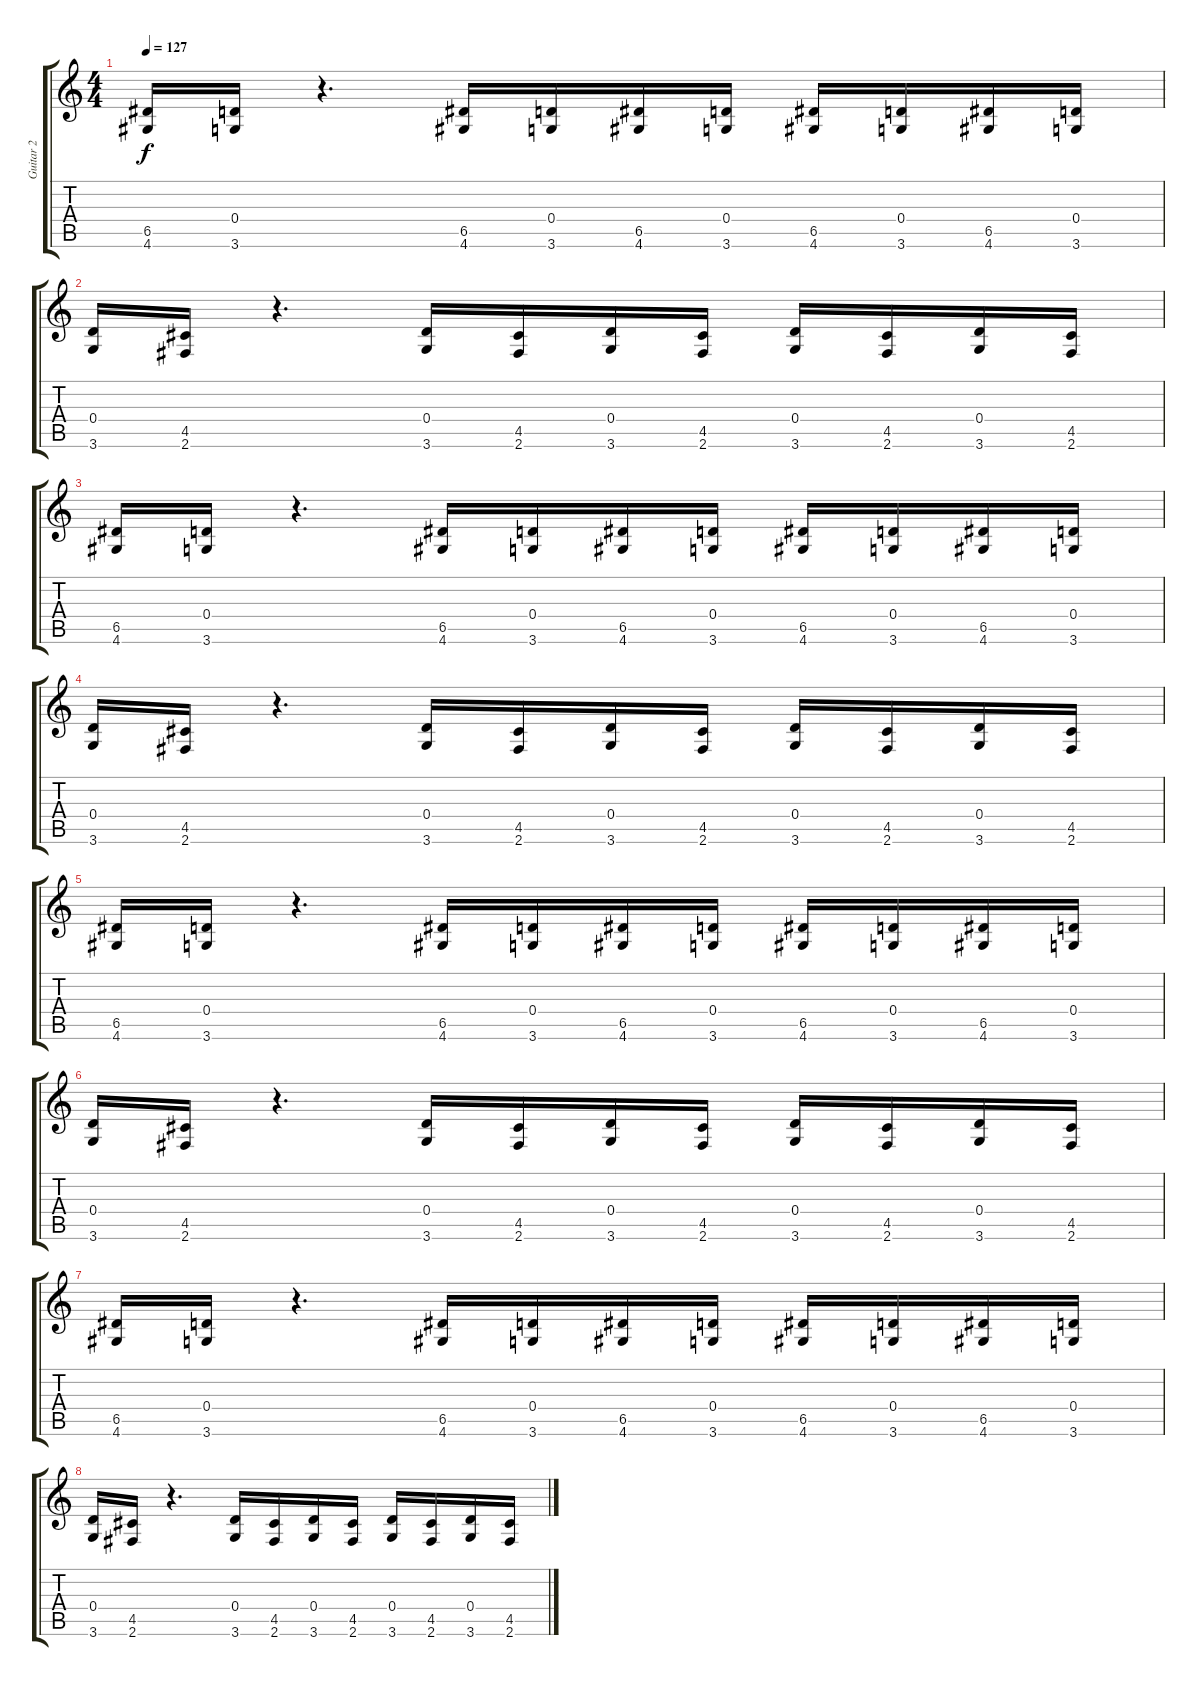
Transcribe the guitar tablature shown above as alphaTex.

\track ("Guitar 2" "Guitar 2") {instrument overdrivenguitar}
\staff {score tabs}
\tuning (E4 B3 G3 D3 A2 E2) {hide}
\ts (4 4)
\tempo 127
\clef g2
\ks c
(6.5 4.6).16{dy f} (0.4 3.6).16 r.4{d} (6.5 4.6).16 (0.4 3.6).16 (6.5 4.6).16 (0.4 3.6).16 (6.5 4.6).16 (0.4 3.6).16 (6.5 4.6).16 (0.4 3.6).16 |
(0.4 3.6).16 (4.5 2.6).16 r.4{d} (0.4 3.6).16 (4.5 2.6).16 (0.4 3.6).16 (4.5 2.6).16 (0.4 3.6).16 (4.5 2.6).16 (0.4 3.6).16 (4.5 2.6).16 |
(6.5 4.6).16 (0.4 3.6).16 r.4{d} (6.5 4.6).16 (0.4 3.6).16 (6.5 4.6).16 (0.4 3.6).16 (6.5 4.6).16 (0.4 3.6).16 (6.5 4.6).16 (0.4 3.6).16 |
(0.4 3.6).16 (4.5 2.6).16 r.4{d} (0.4 3.6).16 (4.5 2.6).16 (0.4 3.6).16 (4.5 2.6).16 (0.4 3.6).16 (4.5 2.6).16 (0.4 3.6).16 (4.5 2.6).16 |
(6.5 4.6).16 (0.4 3.6).16 r.4{d} (6.5 4.6).16 (0.4 3.6).16 (6.5 4.6).16 (0.4 3.6).16 (6.5 4.6).16 (0.4 3.6).16 (6.5 4.6).16 (0.4 3.6).16 |
(0.4 3.6).16 (4.5 2.6).16 r.4{d} (0.4 3.6).16 (4.5 2.6).16 (0.4 3.6).16 (4.5 2.6).16 (0.4 3.6).16 (4.5 2.6).16 (0.4 3.6).16 (4.5 2.6).16 |
(6.5 4.6).16 (0.4 3.6).16 r.4{d} (6.5 4.6).16 (0.4 3.6).16 (6.5 4.6).16 (0.4 3.6).16 (6.5 4.6).16 (0.4 3.6).16 (6.5 4.6).16 (0.4 3.6).16 |
(0.4 3.6).16 (4.5 2.6).16 r.4{d} (0.4 3.6).16 (4.5 2.6).16 (0.4 3.6).16 (4.5 2.6).16 (0.4 3.6).16 (4.5 2.6).16 (0.4 3.6).16 (4.5 2.6).16
